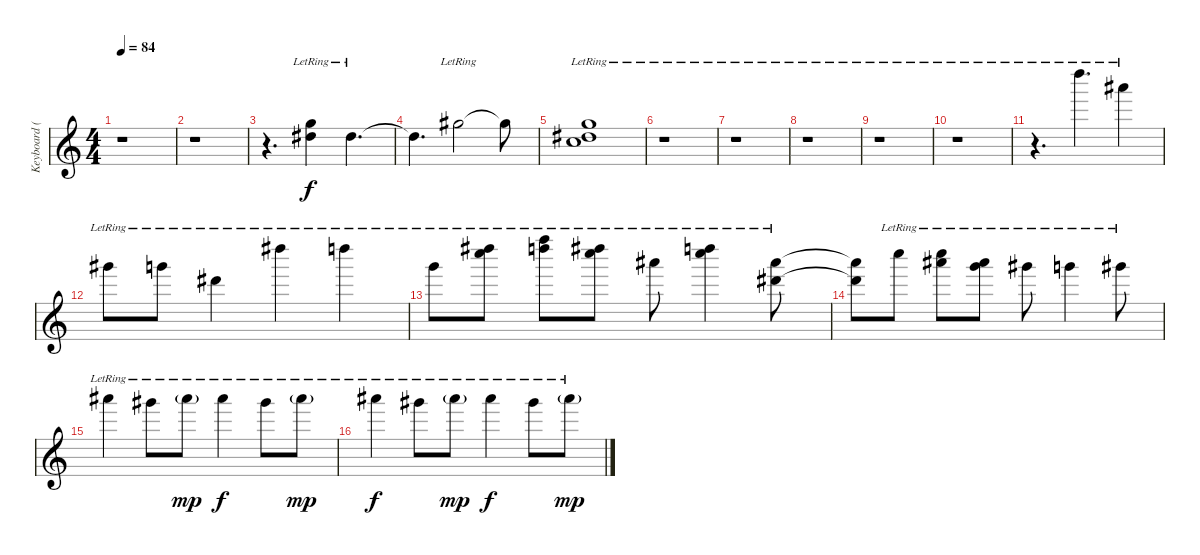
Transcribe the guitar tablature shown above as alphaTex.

\track ("Keyboard (Organ)" "Keyboard (") {instrument electricguitarmuted}
\staff {score}
\tuning (E4 B3 G3 D3 A2 E2) {hide}
\ts (4 4)
\tempo 84
\clef g2
\ks c
r.1{dy f} |
r.1 |
r.4{d} (12.3{lr} 13.4{lr}).4 13.4{lr}.4{d} |
13.4{t}.4{d} 13.3{lr}.2 13.3{t}.8 |
(12.3{lr} 13.4{lr} 15.5{lr}).1 |
r.1 |
r.1 |
r.1 |
r.1 |
r.1 |
r.4{d} 22.1{lr}.4{d} 23.2{lr}.4 |
21.2{lr}.8 20.2{lr}.8 20.3{lr}.4 23.1{lr}.4 22.1{lr}.4 |
20.2{lr}.8 (23.1{lr} 25.2{lr}).8 (25.1{lr} 27.2{lr}).8 (23.1{lr} 25.2{lr}).8 23.2{lr}.8 (22.1{lr} 25.2{lr}).4 (23.2{lr} 20.3{lr}).8 |
(23.2{t} 20.3{t}).8 20.1{lr}.8 (20.1{lr} 23.2{lr}).8 (18.1{lr} 20.2{lr}).8 16.1{lr}.8 15.1{lr}.4 16.1{lr}.8 |
18.1{lr}.4{volume 2} 16.1{lr}.8 18.1{g lr}.8{dy mp} 18.1{lr}.4{dy f} 16.1{lr}.8 18.1{g lr}.8{dy mp} |
18.1{lr}.4{dy f} 16.1{lr}.8 18.1{g lr}.8{dy mp} 18.1{lr}.4{dy f} 16.1{lr}.8 18.1{g lr}.8{dy mp}
